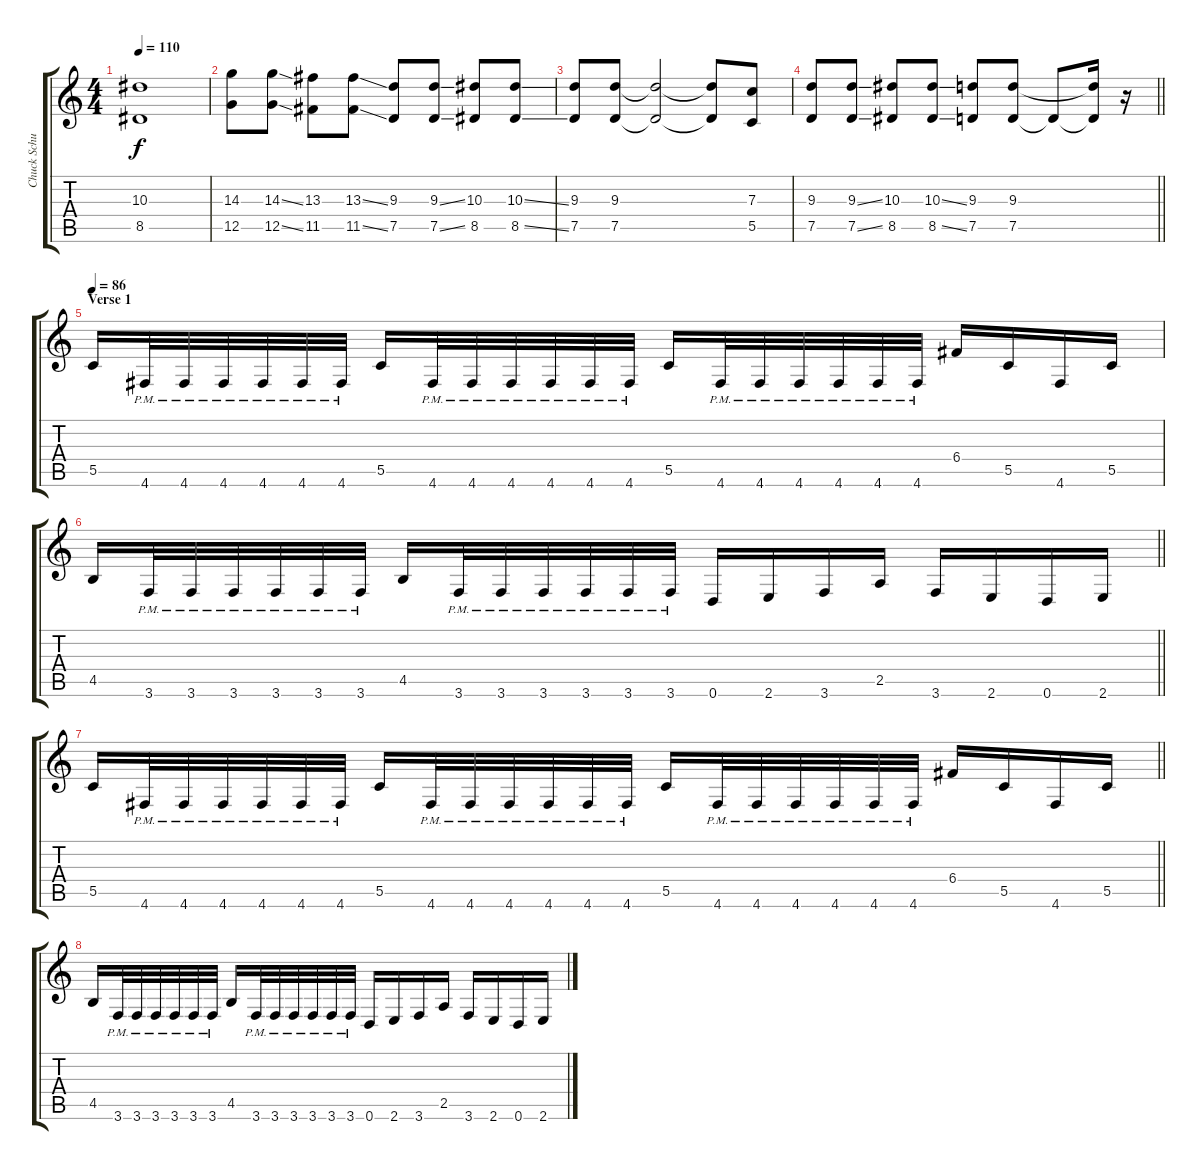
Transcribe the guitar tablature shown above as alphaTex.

\track ("Chuck Schuldiner Rhythm" "Chuck Schu") {instrument distortionguitar}
\staff {score tabs}
\tuning (D4 A3 F3 C3 G2 D2) {hide}
\ts (4 4)
\tempo 110
\clef g2
\ks c
(10.3{t} 8.5{t}).1{dy f} |
(14.3 12.5).8 (14.3{ss} 12.5{ss}).8 (13.3 11.5).8 (13.3{ss} 11.5{ss}).8 (9.3 7.5).8 (9.3{ss} 7.5{ss}).8 (10.3 8.5).8 (10.3{ss} 8.5{ss}).8 |
(9.3 7.5).8 (9.3 7.5).8 (9.3{t} 7.5{t}).2 (9.3{t} 7.5{t}).8 (7.3 5.5).8 |
\barLineRight lightlight
(9.3 7.5).8 (9.3{ss} 7.5{ss}).8 (10.3 8.5).8 (10.3{ss} 8.5{ss}).8 (9.3 7.5).8 (9.3 7.5).8 7.5{t}.8 (9.3{t} 7.5{t}).16 r.16 |
\section ("" "Verse 1")
\tempo 86
5.5.16 4.6{pm}.32 4.6{pm}.32 4.6{pm}.32 4.6{pm}.32 4.6{pm}.32 4.6{pm}.32 5.5.16 4.6{pm}.32 4.6{pm}.32 4.6{pm}.32 4.6{pm}.32 4.6{pm}.32 4.6{pm}.32 5.5.16 4.6{pm}.32 4.6{pm}.32 4.6{pm}.32 4.6{pm}.32 4.6{pm}.32 4.6{pm}.32 6.4.16 5.5.16 4.6.16 5.5.16 |
\barLineRight lightlight
4.5.16 3.6{pm}.32 3.6{pm}.32 3.6{pm}.32 3.6{pm}.32 3.6{pm}.32 3.6{pm}.32 4.5.16 3.6{pm}.32 3.6{pm}.32 3.6{pm}.32 3.6{pm}.32 3.6{pm}.32 3.6{pm}.32 0.6.16 2.6.16 3.6.16 2.5.16 3.6.16 2.6.16 0.6.16 2.6.16 |
\section ("" "")
\barLineRight lightlight
5.5.16 4.6{pm}.32 4.6{pm}.32 4.6{pm}.32 4.6{pm}.32 4.6{pm}.32 4.6{pm}.32 5.5.16 4.6{pm}.32 4.6{pm}.32 4.6{pm}.32 4.6{pm}.32 4.6{pm}.32 4.6{pm}.32 5.5.16 4.6{pm}.32 4.6{pm}.32 4.6{pm}.32 4.6{pm}.32 4.6{pm}.32 4.6{pm}.32 6.4.16 5.5.16 4.6.16 5.5.16 |
\section ("" "")
4.5.16 3.6{pm}.32 3.6{pm}.32 3.6{pm}.32 3.6{pm}.32 3.6{pm}.32 3.6{pm}.32 4.5.16 3.6{pm}.32 3.6{pm}.32 3.6{pm}.32 3.6{pm}.32 3.6{pm}.32 3.6{pm}.32 0.6.16 2.6.16 3.6.16 2.5.16 3.6.16 2.6.16 0.6.16 2.6.16
